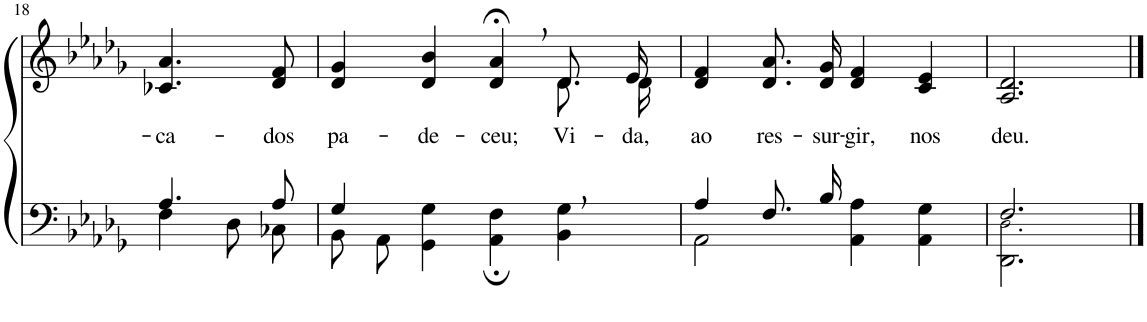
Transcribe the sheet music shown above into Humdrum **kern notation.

**kern	**kern	**text
*part2	*part1	*part1
*staff2	*staff1	*staff1
*I"Parte III e IV	*I"Parte I e II	*
!!LO:PB:g=z
*clefF4	*clefG2	*
*Trd-1c-2	*Trd-1c-2	*
*k[b-e-a-d-g-]	*k[b-e-a-d-g-]	*
*M4/4	*M4/4	*
=18	=18	=18
*^	*	*
!	!	!	!LO:LY:b
4.A-/	4F\	4.c-X/ 4.a-/	-ca-
.	8D-\L	.	.
!	!	!	!LO:LY:b
8A-/	8C-X\J	8d-/ 8f/	-dos
=19	=19	=19	=19
!	!	!	!LO:LY:b
*	*	*^	*
4G-/	8BB-\L	4d-/ 4g-/	2.ryy	pa-
.	8AA-\J	.	.	.
!	!	!	!	!LO:LY:b
2.ryy	4GG-\ 4G-\	4d-/ 4b-/	.	-de-
!	!	!	!	!LO:LY:b
.	4AA-\; 4F\;	4d-/;<, 4a-/;<,	.	-ceu;
!	!	!	!	!LO:LY:b
.	4BB-\ 4G-\	8.d-/L	8.d-\L	Vi-
!	!	!	!	!LO:LY:b
.	.	16e-/Jk	16d-\Jk	-da,
=20	=20	=20	=20	=20
!	!	!	!	!LO:LY:b
*	*	*v	*v	*
4A-/	2AA-\	4d-/ 4f/	ao
!	!	!	!LO:LY:b
8.F/L	.	8.d-/ 8.a-/L	res-
!	!	!	!LO:LY:b
16B-/Jk	.	16d-/ 16g-/Jk	-sur-
!	!	!	!LO:LY:b
2ryy	4AA-\ 4A-\	4d-/ 4f/	-gir,
!	!	!	!LO:LY:b
.	4AA-\ 4G-\	4c/ 4e-/	nos
=21	=21	=21	=21
!	!	!	!LO:LY:b
2.F/	2.DD-\ 2.D-!\	2.A-/ 2.d-/	deu.
*v	*v	*	*
==	==	==
*-	*-	*-
